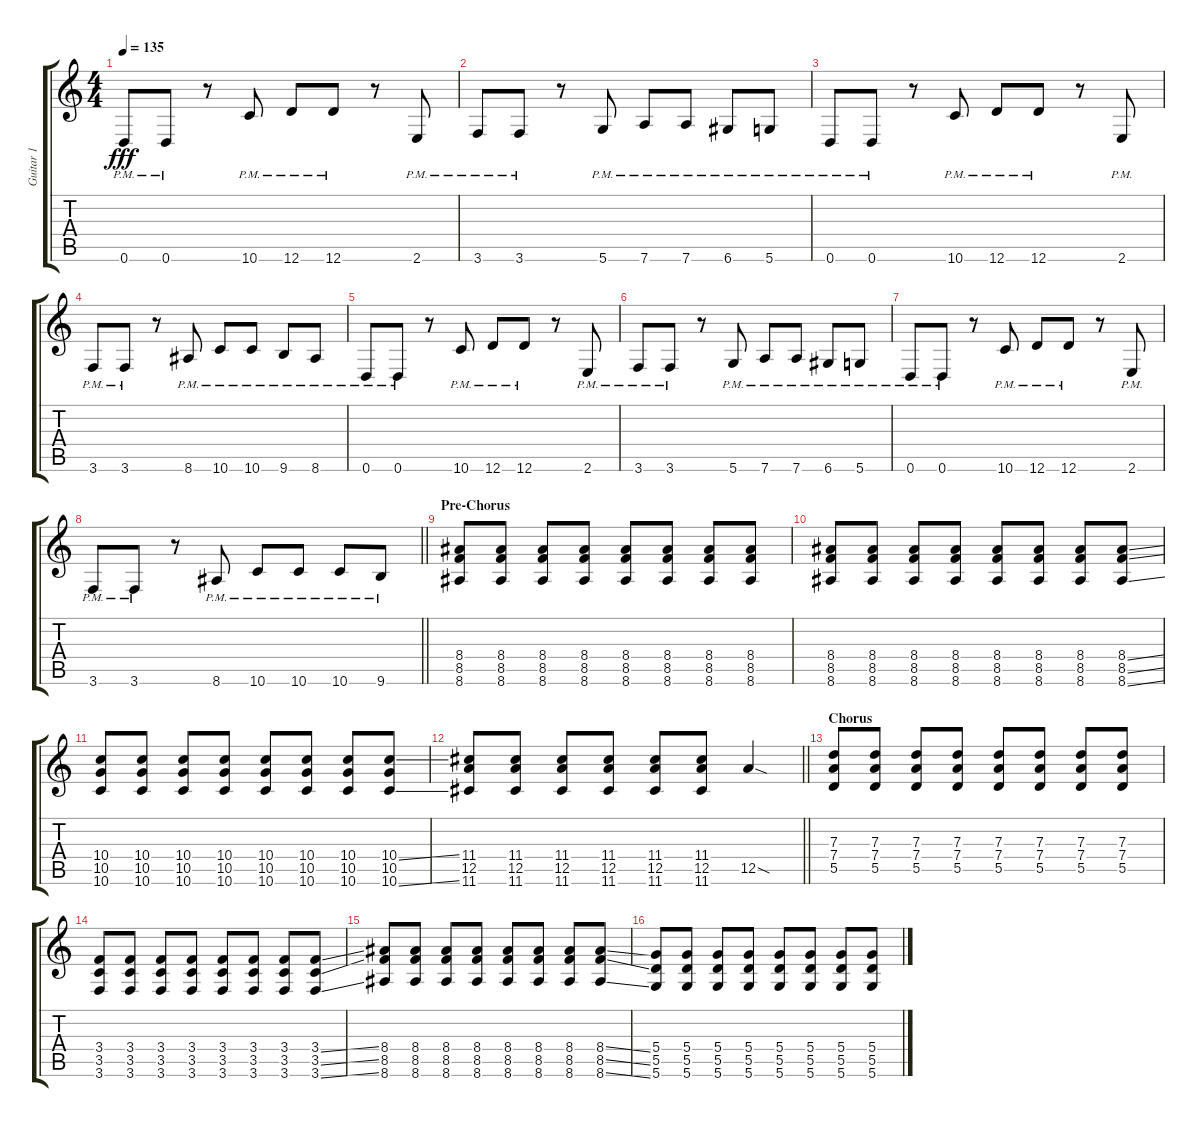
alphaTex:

\track ("Guitar 1" "Guitar 1") {instrument overdrivenguitar}
\staff {score tabs}
\tuning (E4 B3 G3 D3 A2 D2) {hide}
\ts (4 4)
\tempo 135
\clef g2
\ks c
0.6{pm}.8{dy fff} 0.6{pm}.8 r.8 10.6{pm}.8 12.6{pm}.8 12.6{pm}.8 r.8 2.6{pm}.8 |
3.6{pm}.8 3.6{pm}.8 r.8 5.6{pm}.8 7.6{pm}.8 7.6{pm}.8 6.6{pm}.8 5.6{pm}.8 |
0.6{pm}.8 0.6{pm}.8 r.8 10.6{pm}.8 12.6{pm}.8 12.6{pm}.8 r.8 2.6{pm}.8 |
3.6{pm}.8 3.6{pm}.8 r.8 8.6{pm}.8 10.6{pm}.8 10.6{pm}.8 9.6{pm}.8 8.6{pm}.8 |
0.6{pm}.8 0.6{pm}.8 r.8 10.6{pm}.8 12.6{pm}.8 12.6{pm}.8 r.8 2.6{pm}.8 |
3.6{pm}.8 3.6{pm}.8 r.8 5.6{pm}.8 7.6{pm}.8 7.6{pm}.8 6.6{pm}.8 5.6{pm}.8 |
0.6{pm}.8 0.6{pm}.8 r.8 10.6{pm}.8 12.6{pm}.8 12.6{pm}.8 r.8 2.6{pm}.8 |
\barLineRight lightlight
3.6{pm}.8 3.6{pm}.8 r.8 8.6{pm}.8 10.6{pm}.8 10.6{pm}.8 10.6{pm}.8 9.6{pm}.8 |
\section ("" "Pre-Chorus")
(8.4 8.5 8.6).8 (8.4 8.5 8.6).8 (8.4 8.5 8.6).8 (8.4 8.5 8.6).8 (8.4 8.5 8.6).8 (8.4 8.5 8.6).8 (8.4 8.5 8.6).8 (8.4 8.5 8.6).8 |
(8.4 8.5 8.6).8 (8.4 8.5 8.6).8 (8.4 8.5 8.6).8 (8.4 8.5 8.6).8 (8.4 8.5 8.6).8 (8.4 8.5 8.6).8 (8.4 8.5 8.6).8 (8.4{ss} 8.5{ss} 8.6{ss}).8 |
(10.4 10.5 10.6).8 (10.4 10.5 10.6).8 (10.4 10.5 10.6).8 (10.4 10.5 10.6).8 (10.4 10.5 10.6).8 (10.4 10.5 10.6).8 (10.4 10.5 10.6).8 (10.4{ss} 10.5 10.6{ss}).8 |
\barLineRight lightlight
(11.4 12.5 11.6).8 (11.4 12.5 11.6).8 (11.4 12.5 11.6).8 (11.4 12.5 11.6).8 (11.4 12.5 11.6).8 (11.4 12.5 11.6).8 12.5{sod}.4 |
\section ("" "Chorus")
(7.3 7.4 5.5).8 (7.3 7.4 5.5).8 (7.3 7.4 5.5).8 (7.3 7.4 5.5).8 (7.3 7.4 5.5).8 (7.3 7.4 5.5).8 (7.3 7.4 5.5).8 (7.3 7.4 5.5).8 |
(3.4 3.5 3.6).8 (3.4 3.5 3.6).8 (3.4 3.5 3.6).8 (3.4 3.5 3.6).8 (3.4 3.5 3.6).8 (3.4 3.5 3.6).8 (3.4 3.5 3.6).8 (3.4{ss} 3.5{ss} 3.6{ss}).8 |
(8.4 8.5 8.6).8 (8.4 8.5 8.6).8 (8.4 8.5 8.6).8 (8.4 8.5 8.6).8 (8.4 8.5 8.6).8 (8.4 8.5 8.6).8 (8.4 8.5 8.6).8 (8.4{ss} 8.5{ss} 8.6{ss}).8 |
(5.4 5.5 5.6).8 (5.4 5.5 5.6).8 (5.4 5.5 5.6).8 (5.4 5.5 5.6).8 (5.4 5.5 5.6).8 (5.4 5.5 5.6).8 (5.4 5.5 5.6).8 (5.4 5.5 5.6).8
